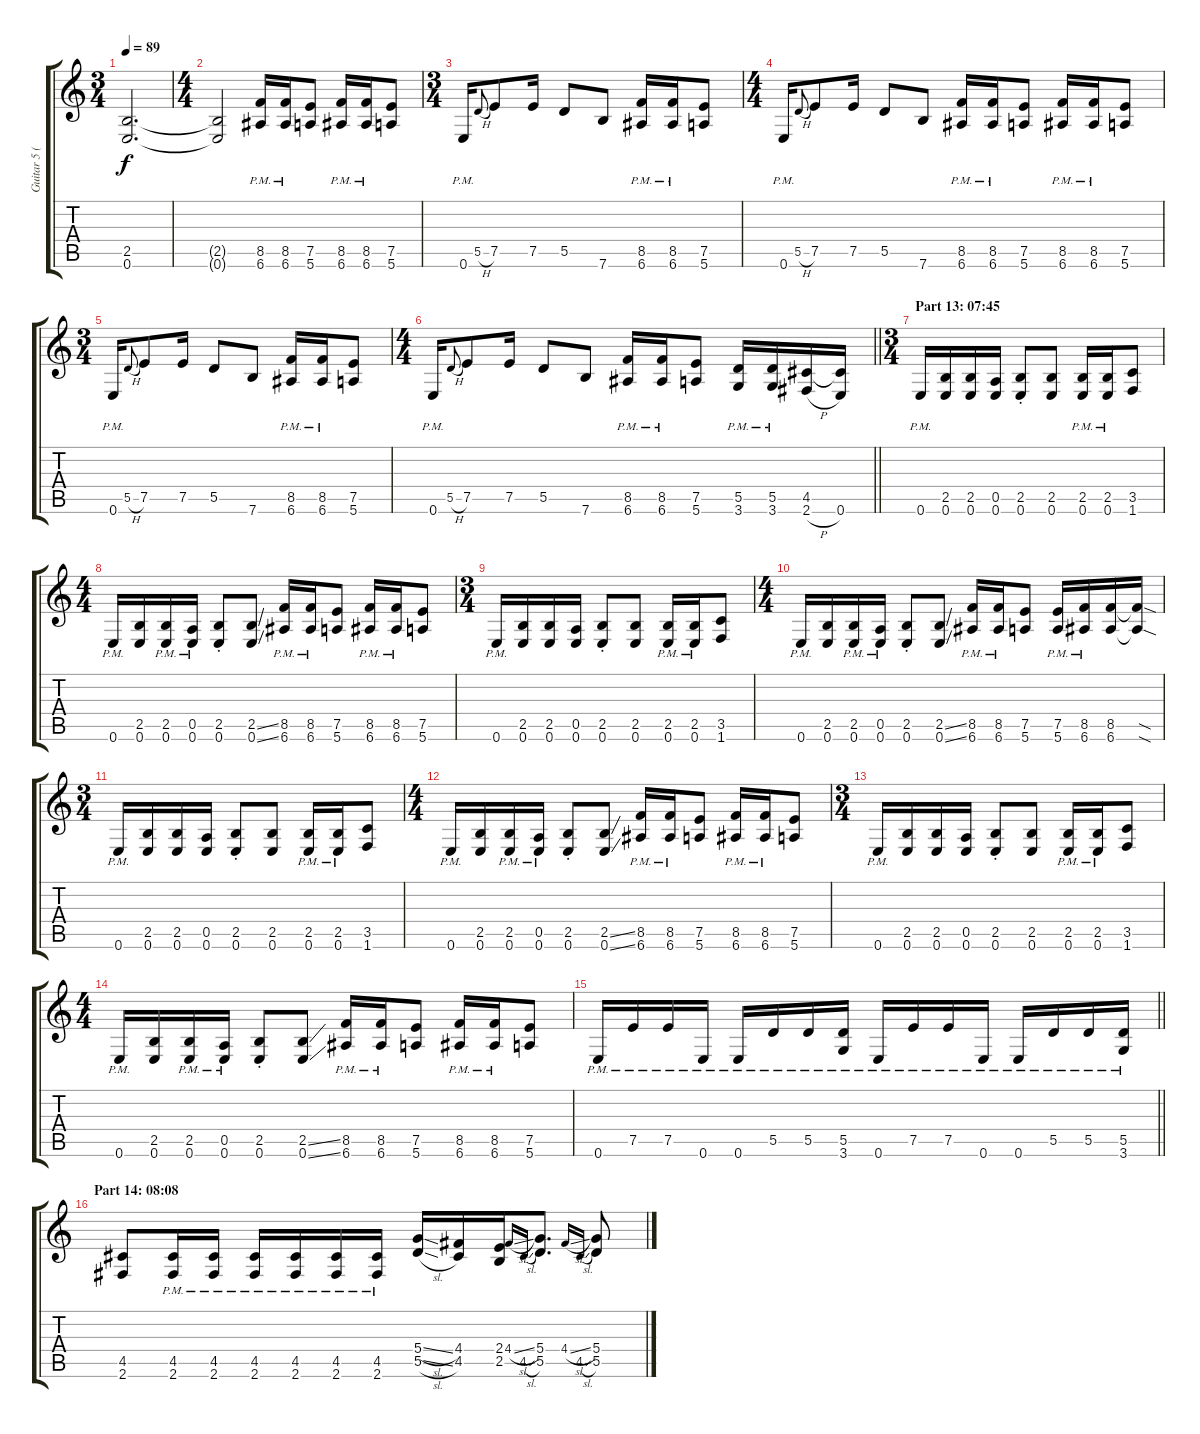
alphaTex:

\track ("Guitar 5 (Distortion)" "Guitar 5 (") {instrument distortionguitar}
\staff {score tabs}
\tuning (E4 B3 G3 D3 A2 E2) {hide}
\ts (3 4)
\tempo 89
\clef g2
\ks c
(2.5{t} 0.6{t}).2{d dy f} |
\ts (4 4)
(2.5{t} 0.6{t}).2 (8.5{pm} 6.6{pm}).16{volume 14} (8.5{pm} 6.6{pm}).16 (7.5 5.6).8 (8.5{pm} 6.6{pm}).16 (8.5{pm} 6.6{pm}).16 (7.5 5.6).8 |
\ts (3 4)
0.6{pm}.16 5.5{h}.8{gr onbeat} 7.5.8 7.5.16 5.5.8 7.6.8 (8.5{pm} 6.6{pm}).16 (8.5{pm} 6.6{pm}).16 (7.5 5.6).8 |
\ts (4 4)
0.6{pm}.16 5.5{h}.8{gr onbeat} 7.5.8 7.5.16 5.5.8 7.6.8 (8.5{pm} 6.6{pm}).16 (8.5{pm} 6.6{pm}).16 (7.5 5.6).8 (8.5{pm} 6.6{pm}).16 (8.5{pm} 6.6{pm}).16 (7.5 5.6).8 |
\ts (3 4)
0.6{pm}.16 5.5{h}.8{gr onbeat} 7.5.8 7.5.16 5.5.8 7.6.8 (8.5{pm} 6.6{pm}).16 (8.5{pm} 6.6{pm}).16 (7.5 5.6).8 |
\ts (4 4)
\barLineRight lightlight
0.6{pm}.16 5.5{h}.8{gr onbeat} 7.5.8 7.5.16 5.5.8 7.6.8 (8.5{pm} 6.6{pm}).16 (8.5{pm} 6.6{pm}).16 (7.5 5.6).8 (5.5{pm} 3.6{pm}).16 (5.5{pm} 3.6{pm}).16 (4.5 2.6{h}).16 (4.5{t} 0.6).16 |
\ts (3 4)
\section ("" "Part 13: 07:45")
0.6{pm}.16 (2.5 0.6).16 (2.5 0.6).16 (0.5 0.6).16 (2.5{st} 0.6{st}).8 (2.5 0.6).8 (2.5{pm} 0.6{pm}).16 (2.5{pm} 0.6{pm}).16 (3.5 1.6).8 |
\ts (4 4)
0.6{pm}.16 (2.5 0.6).16 (2.5{pm} 0.6{pm}).16 (0.5{pm} 0.6{pm}).16 (2.5{st} 0.6{st}).8 (2.5{ss} 0.6{ss}).8 (8.5{pm} 6.6{pm}).16 (8.5{pm} 6.6{pm}).16 (7.5 5.6).8 (8.5{pm} 6.6{pm}).16 (8.5{pm} 6.6{pm}).16 (7.5 5.6).8 |
\ts (3 4)
0.6{pm}.16 (2.5 0.6).16 (2.5 0.6).16 (0.5 0.6).16 (2.5{st} 0.6{st}).8 (2.5 0.6).8 (2.5{pm} 0.6{pm}).16 (2.5{pm} 0.6{pm}).16 (3.5 1.6).8 |
\ts (4 4)
0.6{pm}.16 (2.5 0.6).16 (2.5{pm} 0.6{pm}).16 (0.5{pm} 0.6{pm}).16 (2.5{st} 0.6{st}).8 (2.5{ss} 0.6{ss}).8 (8.5{pm} 6.6{pm}).16 (8.5{pm} 6.6{pm}).16 (7.5 5.6).8 (7.5{pm} 5.6{pm}).16 (8.5{pm} 6.6{pm}).16 (8.5 6.6).16 (8.5{sod t} 6.6{sod t}).16 |
\ts (3 4)
0.6{pm}.16 (2.5 0.6).16 (2.5 0.6).16 (0.5 0.6).16 (2.5{st} 0.6{st}).8 (2.5 0.6).8 (2.5{pm} 0.6{pm}).16 (2.5{pm} 0.6{pm}).16 (3.5 1.6).8 |
\ts (4 4)
0.6{pm}.16 (2.5 0.6).16 (2.5{pm} 0.6{pm}).16 (0.5{pm} 0.6{pm}).16 (2.5{st} 0.6{st}).8 (2.5{ss} 0.6{ss}).8 (8.5{pm} 6.6{pm}).16 (8.5{pm} 6.6{pm}).16 (7.5 5.6).8 (8.5{pm} 6.6{pm}).16 (8.5{pm} 6.6{pm}).16 (7.5 5.6).8 |
\ts (3 4)
0.6{pm}.16 (2.5 0.6).16 (2.5 0.6).16 (0.5 0.6).16 (2.5{st} 0.6{st}).8 (2.5 0.6).8 (2.5{pm} 0.6{pm}).16 (2.5{pm} 0.6{pm}).16 (3.5 1.6).8 |
\ts (4 4)
0.6{pm}.16 (2.5 0.6).16 (2.5{pm} 0.6{pm}).16 (0.5{pm} 0.6{pm}).16 (2.5{st} 0.6{st}).8 (2.5{ss} 0.6{ss}).8 (8.5{pm} 6.6{pm}).16 (8.5{pm} 6.6{pm}).16 (7.5 5.6).8 (8.5{pm} 6.6{pm}).16 (8.5{pm} 6.6{pm}).16 (7.5 5.6).8 |
\barLineRight lightlight
0.6{pm}.16 7.5{pm}.16 7.5{pm}.16 0.6{pm}.16 0.6{pm}.16 5.5{pm}.16 5.5{pm}.16 (5.5{pm} 3.6{pm}).16 0.6{pm}.16 7.5{pm}.16 7.5{pm}.16 0.6{pm}.16 0.6{pm}.16 5.5{pm}.16 5.5{pm}.16 (5.5{pm} 3.6{pm}).16 |
\section ("" "Part 14: 08:08")
(4.5 2.6).8 (4.5{pm} 2.6{pm}).16 (4.5{pm} 2.6{pm}).16 (4.5{pm} 2.6{pm}).16 (4.5{pm} 2.6{pm}).16 (4.5{pm} 2.6{pm}).16 (4.5{pm} 2.6{pm}).16 (5.4{sl} 5.5{sl}).16 (4.4 4.5).16 (2.4 2.5).16 4.4{sl}.16{gr onbeat} 4.5{sl}.16{gr onbeat} (5.4 5.5).8{d} 4.4{sl}.16{gr onbeat} 4.5{sl}.16{gr onbeat} (5.4 5.5).8
